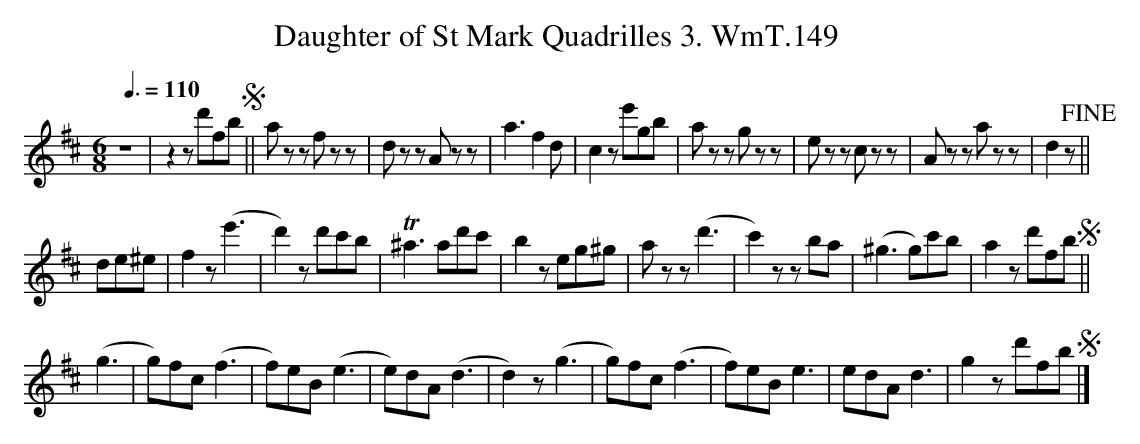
X:1
T:Daughter of St Mark Quadrilles 3. WmT.149
M:6/8
L:1/8
Q:3/8=110
K:D
Z|z2 z d'fb!segno!||a z z f zz|d zz A zz|a3 f2 d|c2 z e'gb|azz gzz |ezz c zz|A zz a zz|d2 z!fine!||
de^e|f2 z (e'3|d'2) z d'c'b|!trill!^a3 ad'c'|b2 z eg^g| a z z (d'3|c'2) zz ba|(^g3 g)c'b|a2 z d'fb!segno!||
(g3|g)fc (f3|f)eB(e3|e)dA (d3|d2) z (g3|g)fc (f3|f)eB e3|edA d3|g2 zd'fb!segno!|]
